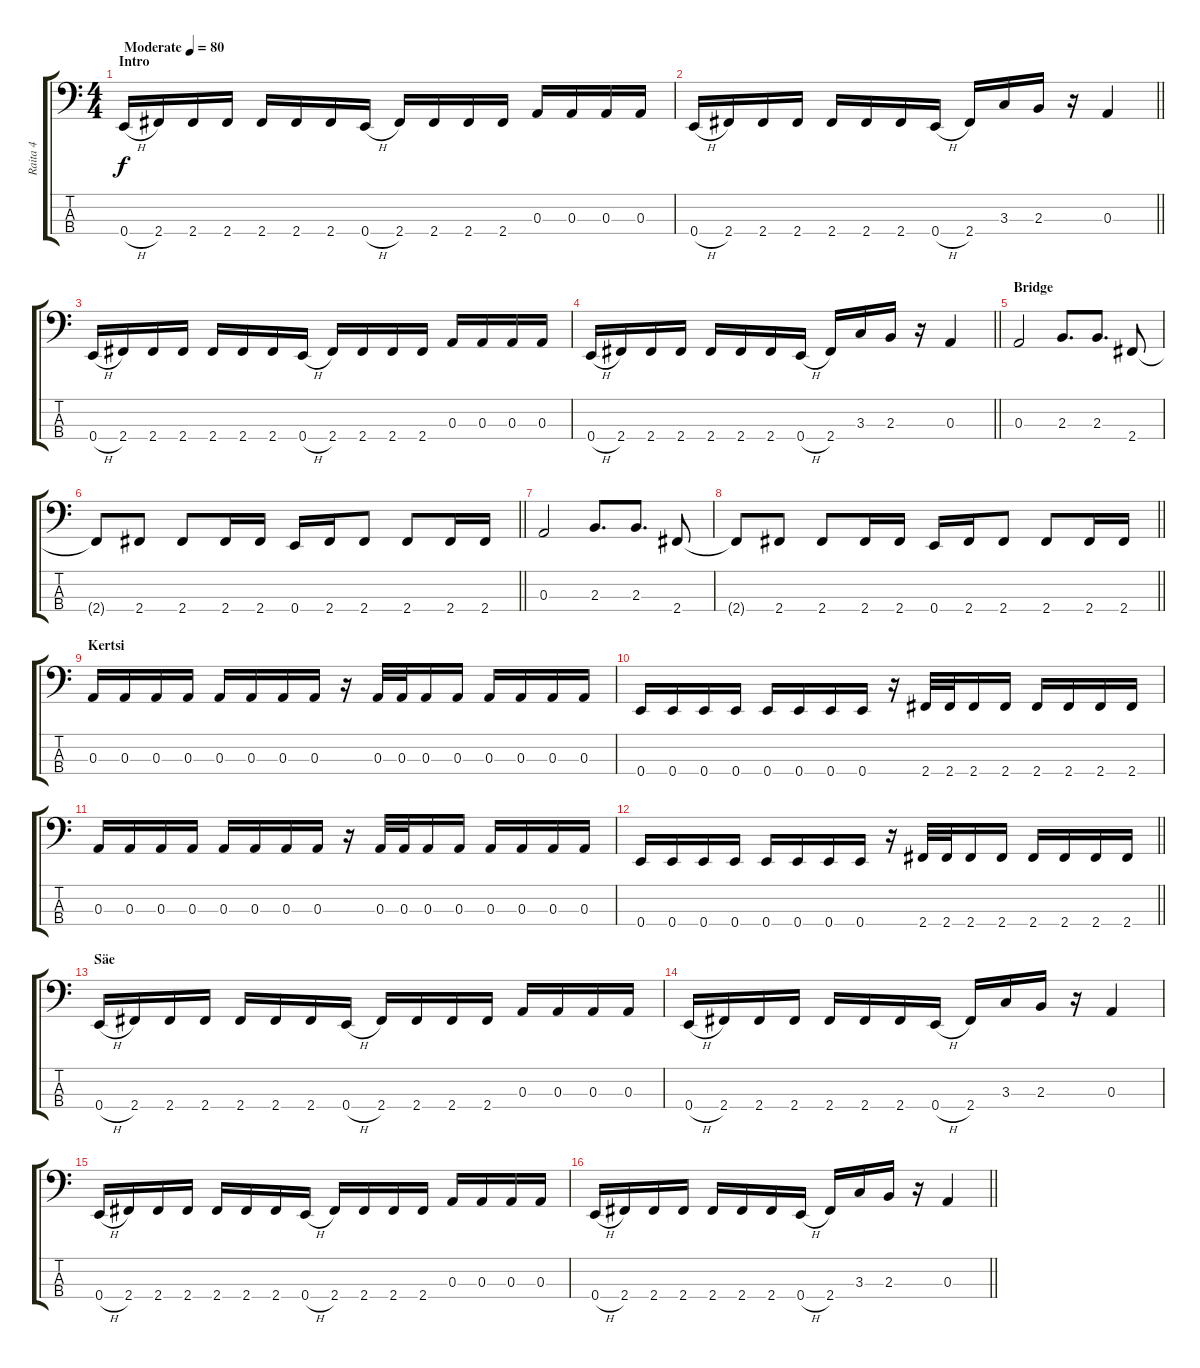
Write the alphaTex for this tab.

\track ("Raita 4" "Raita 4") {instrument electricbasspick}
\staff {score tabs}
\tuning (G2 D2 A1 E1) {hide}
\ts (4 4)
\section ("" "Intro")
\tempo (80 "Moderate")
\clef f4
\ks c
0.4{h}.16{dy f instrument electricbasspick} 2.4.16 2.4.16 2.4.16 2.4.16 2.4.16 2.4.16 0.4{h}.16 2.4.16 2.4.16 2.4.16 2.4.16 0.3.16 0.3.16 0.3.16 0.3.16 |
\barLineRight lightlight
0.4{h}.16 2.4.16 2.4.16 2.4.16 2.4.16 2.4.16 2.4.16 0.4{h}.16 2.4.16 3.3.16 2.3.16 r.16 0.3.4 |
0.4{h}.16 2.4.16 2.4.16 2.4.16 2.4.16 2.4.16 2.4.16 0.4{h}.16 2.4.16 2.4.16 2.4.16 2.4.16 0.3.16 0.3.16 0.3.16 0.3.16 |
\barLineRight lightlight
0.4{h}.16 2.4.16 2.4.16 2.4.16 2.4.16 2.4.16 2.4.16 0.4{h}.16 2.4.16 3.3.16 2.3.16 r.16 0.3.4 |
\section ("" "Bridge")
0.3.2 2.3.8{d} 2.3.8{d} 2.4.8 |
\barLineRight lightlight
2.4{t}.8 2.4.8 2.4.8 2.4.16 2.4.16 0.4.16 2.4.16 2.4.8 2.4.8 2.4.16 2.4.16 |
0.3.2 2.3.8{d} 2.3.8{d} 2.4.8 |
\barLineRight lightlight
2.4{t}.8 2.4.8 2.4.8 2.4.16 2.4.16 0.4.16 2.4.16 2.4.8 2.4.8 2.4.16 2.4.16 |
\section ("" "Kertsi")
0.3.16 0.3.16 0.3.16 0.3.16 0.3.16 0.3.16 0.3.16 0.3.16 r.16 0.3.32 0.3.32 0.3.16 0.3.16 0.3.16 0.3.16 0.3.16 0.3.16 |
0.4.16 0.4.16 0.4.16 0.4.16 0.4.16 0.4.16 0.4.16 0.4.16 r.16 2.4.32 2.4.32 2.4.16 2.4.16 2.4.16 2.4.16 2.4.16 2.4.16 |
0.3.16 0.3.16 0.3.16 0.3.16 0.3.16 0.3.16 0.3.16 0.3.16 r.16 0.3.32 0.3.32 0.3.16 0.3.16 0.3.16 0.3.16 0.3.16 0.3.16 |
\barLineRight lightlight
0.4.16 0.4.16 0.4.16 0.4.16 0.4.16 0.4.16 0.4.16 0.4.16 r.16 2.4.32 2.4.32 2.4.16 2.4.16 2.4.16 2.4.16 2.4.16 2.4.16 |
\section ("" "Säe")
0.4{h}.16 2.4.16 2.4.16 2.4.16 2.4.16 2.4.16 2.4.16 0.4{h}.16 2.4.16 2.4.16 2.4.16 2.4.16 0.3.16 0.3.16 0.3.16 0.3.16 |
0.4{h}.16 2.4.16 2.4.16 2.4.16 2.4.16 2.4.16 2.4.16 0.4{h}.16 2.4.16 3.3.16 2.3.16 r.16 0.3.4 |
0.4{h}.16 2.4.16 2.4.16 2.4.16 2.4.16 2.4.16 2.4.16 0.4{h}.16 2.4.16 2.4.16 2.4.16 2.4.16 0.3.16 0.3.16 0.3.16 0.3.16 |
\barLineRight lightlight
0.4{h}.16 2.4.16 2.4.16 2.4.16 2.4.16 2.4.16 2.4.16 0.4{h}.16 2.4.16 3.3.16 2.3.16 r.16 0.3.4
